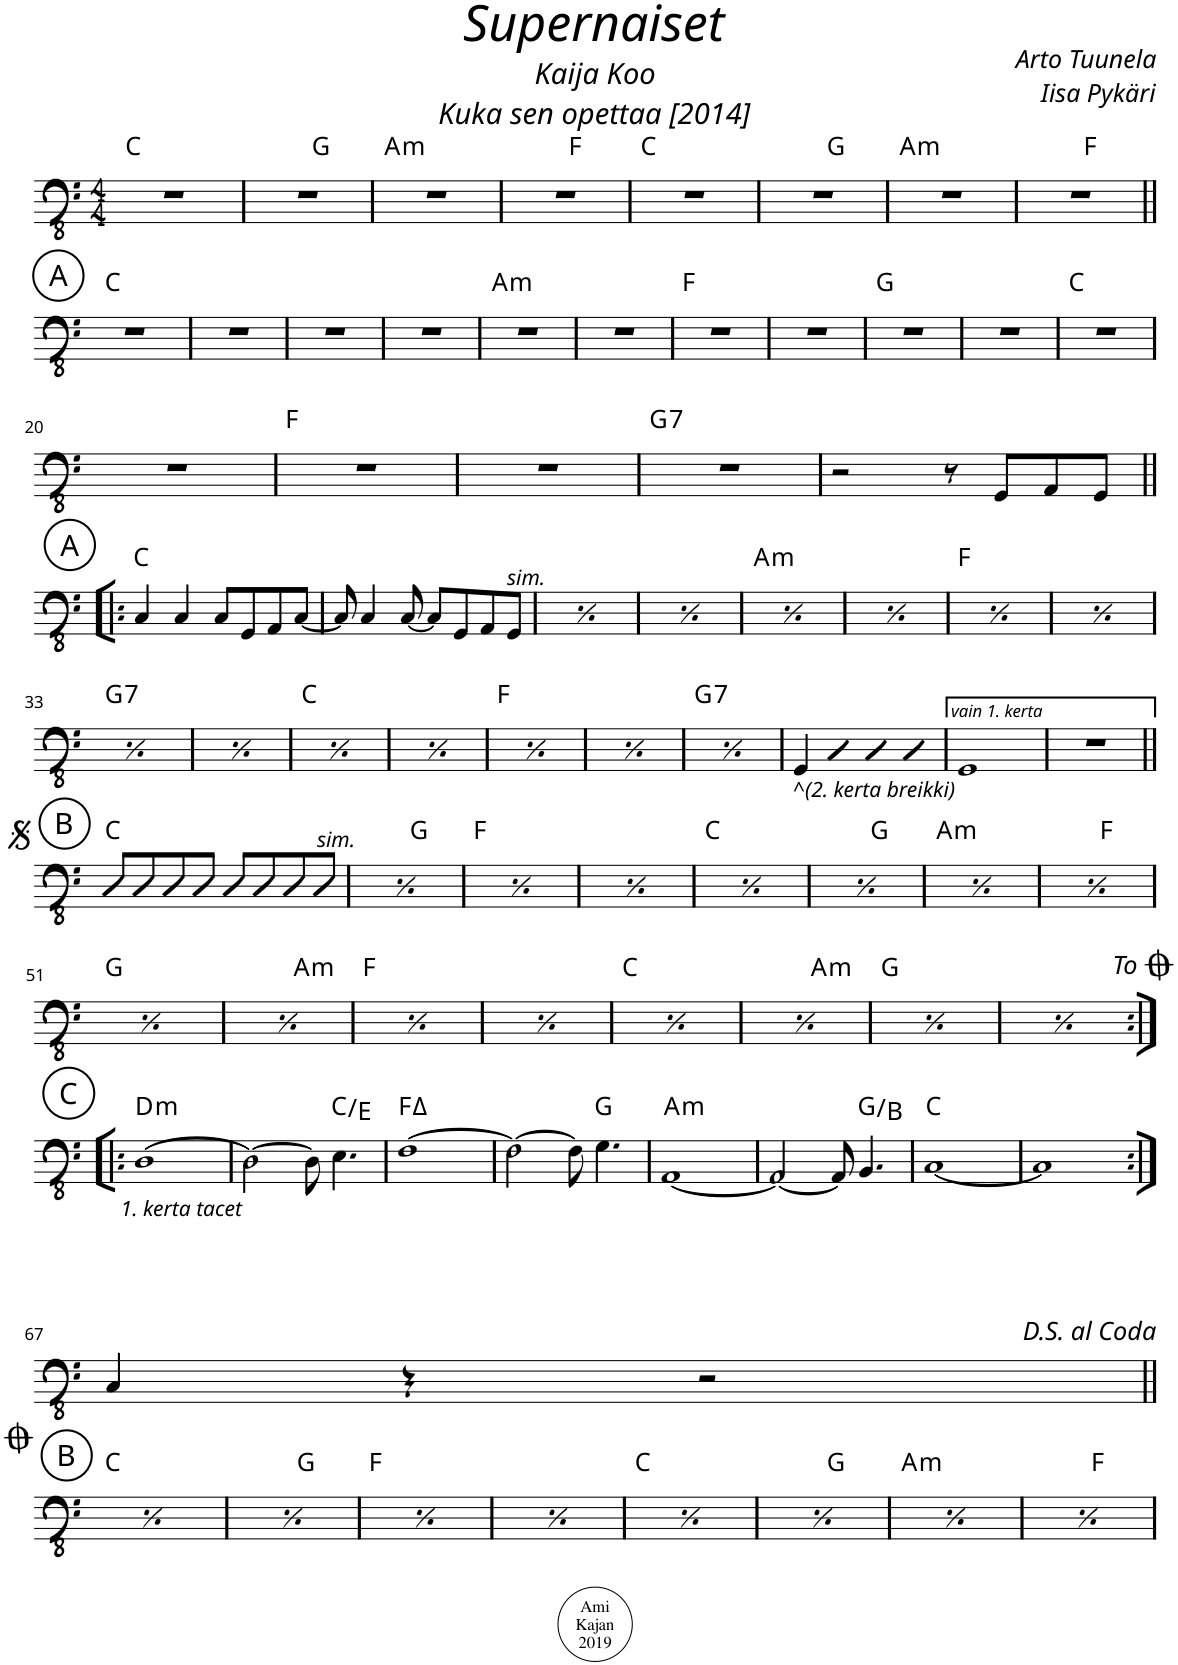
**kern	**harte
*part1	*part1
*staff1	*
*I"Acoustic Bass	*
*I'Bass	*
*clefFv4	*
*k[]	*
*M4/4	*
=1	=1
1r	C:maj
=2	=2
*^	*
1r	2ryy	.
.	2ryy	G:maj
=3	=3	=3
!	!	!LO:H:kt=m
*v	*v	*
1r	A:min
=4	=4
*^	*
1r	2ryy	.
.	2ryy	F:maj
*v	*v	*
=5	=5
1r	C:maj
=6	=6
*^	*
1r	2ryy	.
.	2ryy	G:maj
=7	=7	=7
!	!	!LO:H:kt=m
*v	*v	*
1r	A:min
=8	=8
*^	*
1r	2ryy	.
.	2ryy	F:maj
*v	*v	*
!!LO:LB:g=z
!!LO:REH:place=s1:a:cj:enc=circle:fs=14:t=A
=9||	=9||
1r	C:maj
=10	=10
1r	.
=11	=11
1r	.
=12	=12
1r	.
=13	=13
!	!LO:H:kt=m
1r	A:min
=14	=14
1r	.
=15	=15
1r	F:maj
=16	=16
1r	.
=17	=17
1r	G:maj
=18	=18
1r	.
=19	=19
1r	C:maj
!!LO:LB:g=z
=20	=20
1r	.
=21	=21
1r	F:maj
=22	=22
1r	.
=23	=23
!	!LO:H:kt=7
1r	G:7
=24	=24
2r	.
8r	.
8GGG/L	.
8AAA/	.
8GGG/J	.
!!LO:LB:g=z
!!LO:REH:place=s1:a:cj:enc=circle:fs=14:t=A
=25!|:	=25!|:
4CC/	C:maj
4CC/	.
8CC/L	.
8GGG/	.
8AAA/	.
[8CC/J	.
=26	=26
8CC/]	.
4CC/	.
[8CC/	.
8CC/L]	.
8GGG/	.
8AAA/	.
!LO:TX:a:i:t=sim.	!
8GGG/J	.
=27	=27
8CC/]	.
4CC/	.
[8CC/	.
8CC/L]	.
8GGG/	.
8AAA/	.
!LO:TX:a:i:t=sim.	!
8GGG/J	.
=28	=28
8CC/]	.
4CC/	.
[8CC/	.
8CC/L]	.
8GGG/	.
8AAA/	.
!LO:TX:a:i:t=sim.	!
8GGG/J	.
=29	=29
8CC/]	.
4CC/	.
[8CC/	.
8CC/L]	.
8GGG/	.
8AAA/	.
!LO:TX:a:i:t=sim.	!
8GGG/J	.
=30	=30
8CC/]	.
4CC/	.
[8CC/	.
8CC/L]	.
8GGG/	.
8AAA/	.
!LO:TX:a:i:t=sim.	!
8GGG/J	.
=31	=31
8CC/]	.
4CC/	.
[8CC/	.
8CC/L]	.
8GGG/	.
8AAA/	.
!LO:TX:a:i:t=sim.	!
8GGG/J	.
=32	=32
8CC/]	.
4CC/	.
[8CC/	.
8CC/L]	.
8GGG/	.
8AAA/	.
!LO:TX:a:i:t=sim.	!
8GGG/J	.
!!LO:LB:g=z
=33	=33
8CC/]	.
4CC/	.
[8CC/	.
8CC/L]	.
8GGG/	.
8AAA/	.
!LO:TX:a:i:t=sim.	!
8GGG/J	.
=34	=34
8CC/]	.
4CC/	.
[8CC/	.
8CC/L]	.
8GGG/	.
8AAA/	.
!LO:TX:a:i:t=sim.	!
8GGG/J	.
=35	=35
8CC/]	.
4CC/	.
[8CC/	.
8CC/L]	.
8GGG/	.
8AAA/	.
!LO:TX:a:i:t=sim.	!
8GGG/J	.
=36	=36
8CC/]	.
4CC/	.
[8CC/	.
8CC/L]	.
8GGG/	.
8AAA/	.
!LO:TX:a:i:t=sim.	!
8GGG/J	.
=37	=37
8CC/]	.
4CC/	.
[8CC/	.
8CC/L]	.
8GGG/	.
8AAA/	.
!LO:TX:a:i:t=sim.	!
8GGG/J	.
=38	=38
8CC/]	.
4CC/	.
[8CC/	.
8CC/L]	.
8GGG/	.
8AAA/	.
!LO:TX:a:i:t=sim.	!
8GGG/J	.
=39	=39
8CC/]	.
4CC/	.
[8CC/	.
8CC/L]	.
8GGG/	.
8AAA/	.
!LO:TX:a:i:t=sim.	!
8GGG/J	.
=40	=40
!LO:TX:b:i:t=^(2. kerta breikki)	!
4GGG/	.
4DD	.
4DD	.
4DD	.
=41	=41
1GGG	.
=42	=42
1r	.
!!LO:LB:g=z
!!LO:REH:place=s1:a:cj:enc=circle:fs=14:t=B
=43||	=43||
8DD/L	C:maj
8DD/	.
8DD/	.
8DD/J	.
8DD/L	.
8DD/	.
8DD/	.
!LO:TX:a:i:t=sim.	!
8DD/J	.
!!LO:REH:place=s1:a:cj:enc=circle:fs=14:t=B
=44	=44
8DD/L	C:maj
8DD/	.
8DD/	.
8DD/J	.
8DD/L	.
8DD/	.
8DD/	.
!LO:TX:a:i:t=sim.	!
8DD/J	.
!!LO:REH:place=s1:a:cj:enc=circle:fs=14:t=B
=45	=45
8DD/L	C:maj
8DD/	.
8DD/	.
8DD/J	.
8DD/L	.
8DD/	.
8DD/	.
!LO:TX:a:i:t=sim.	!
8DD/J	.
!!LO:REH:place=s1:a:cj:enc=circle:fs=14:t=B
=46	=46
8DD/L	C:maj
8DD/	.
8DD/	.
8DD/J	.
8DD/L	.
8DD/	.
8DD/	.
!LO:TX:a:i:t=sim.	!
8DD/J	.
!!LO:REH:place=s1:a:cj:enc=circle:fs=14:t=B
=47	=47
8DD/L	C:maj
8DD/	.
8DD/	.
8DD/J	.
8DD/L	.
8DD/	.
8DD/	.
!LO:TX:a:i:t=sim.	!
8DD/J	.
!!LO:REH:place=s1:a:cj:enc=circle:fs=14:t=B
=48	=48
8DD/L	C:maj
8DD/	.
8DD/	.
8DD/J	.
8DD/L	.
8DD/	.
8DD/	.
!LO:TX:a:i:t=sim.	!
8DD/J	.
!!LO:REH:place=s1:a:cj:enc=circle:fs=14:t=B
=49	=49
8DD/L	C:maj
8DD/	.
8DD/	.
8DD/J	.
8DD/L	.
8DD/	.
8DD/	.
!LO:TX:a:i:t=sim.	!
8DD/J	.
!!LO:REH:place=s1:a:cj:enc=circle:fs=14:t=B
=50	=50
8DD/L	C:maj
8DD/	.
8DD/	.
8DD/J	.
8DD/L	.
8DD/	.
8DD/	.
!LO:TX:a:i:t=sim.	!
8DD/J	.
!!LO:LB:g=z
!!LO:REH:place=s1:a:cj:enc=circle:fs=14:t=B
=51	=51
8DD/L	C:maj
8DD/	.
8DD/	.
8DD/J	.
8DD/L	.
8DD/	.
8DD/	.
!LO:TX:a:i:t=sim.	!
8DD/J	.
!!LO:REH:place=s1:a:cj:enc=circle:fs=14:t=B
=52	=52
8DD/L	C:maj
8DD/	.
8DD/	.
8DD/J	.
8DD/L	.
8DD/	.
8DD/	.
!LO:TX:a:i:t=sim.	!
8DD/J	.
!!LO:REH:place=s1:a:cj:enc=circle:fs=14:t=B
=53	=53
8DD/L	C:maj
8DD/	.
8DD/	.
8DD/J	.
8DD/L	.
8DD/	.
8DD/	.
!LO:TX:a:i:t=sim.	!
8DD/J	.
!!LO:REH:place=s1:a:cj:enc=circle:fs=14:t=B
=54	=54
8DD/L	C:maj
8DD/	.
8DD/	.
8DD/J	.
8DD/L	.
8DD/	.
8DD/	.
!LO:TX:a:i:t=sim.	!
8DD/J	.
!!LO:REH:place=s1:a:cj:enc=circle:fs=14:t=B
=55	=55
8DD/L	C:maj
8DD/	.
8DD/	.
8DD/J	.
8DD/L	.
8DD/	.
8DD/	.
!LO:TX:a:i:t=sim.	!
8DD/J	.
!!LO:REH:place=s1:a:cj:enc=circle:fs=14:t=B
=56	=56
8DD/L	C:maj
8DD/	.
8DD/	.
8DD/J	.
8DD/L	.
8DD/	.
8DD/	.
!LO:TX:a:i:t=sim.	!
8DD/J	.
!!LO:REH:place=s1:a:cj:enc=circle:fs=14:t=B
=57	=57
8DD/L	C:maj
8DD/	.
8DD/	.
8DD/J	.
8DD/L	.
8DD/	.
8DD/	.
!LO:TX:a:i:t=sim.	!
8DD/J	.
!!LO:REH:place=s1:a:cj:enc=circle:fs=14:t=B
=58	=58
8DD/L	C:maj
8DD/	.
8DD/	.
8DD/J	.
8DD/L	.
8DD/	.
8DD/	.
!LO:TX:a:i:t=sim.	!
8DD/J	.
!LO:TX:a:t=To <font size="24"/>	!
!!LO:LB:g=z
!!LO:REH:place=s1:a:cj:enc=circle:fs=14:t=C
=59:|!|:	=59:|!|:
!LO:TX:b:i:t=1. kerta tacet	!LO:H:kt=m
[1DD	D:min
=60	=60
2DD\_	.
8DD\]	.
4.EE\	C:maj/3
=61	=61
[1FF	F:maj
=62	=62
2FF\_	.
8FF\]	.
4.GG\	G:maj
=63	=63
!	!LO:H:kt=m
[1AAA	A:min
=64	=64
2AAA/_	.
8AAA/]	.
4.BBB/	G:maj/3
=65	=65
[1CC	C:maj
=66	=66
1CC]	.
!!LO:LB:g=z
=67:|!	=67:|!
4CC/	.
4r	.
2r	.
!!LO:LB:g=z
=68||	=68||
4CC/	.
4r	.
2r	.
=69	=69
4CC/	.
4r	.
2r	.
=70	=70
4CC/	.
4r	.
2r	.
=71	=71
4CC/	.
4r	.
2r	.
=72	=72
4CC/	.
4r	.
2r	.
=73	=73
4CC/	.
4r	.
2r	.
=74	=74
4CC/	.
4r	.
2r	.
=75	=75
4CC/	.
4r	.
2r	.
=	=
*-	*-
